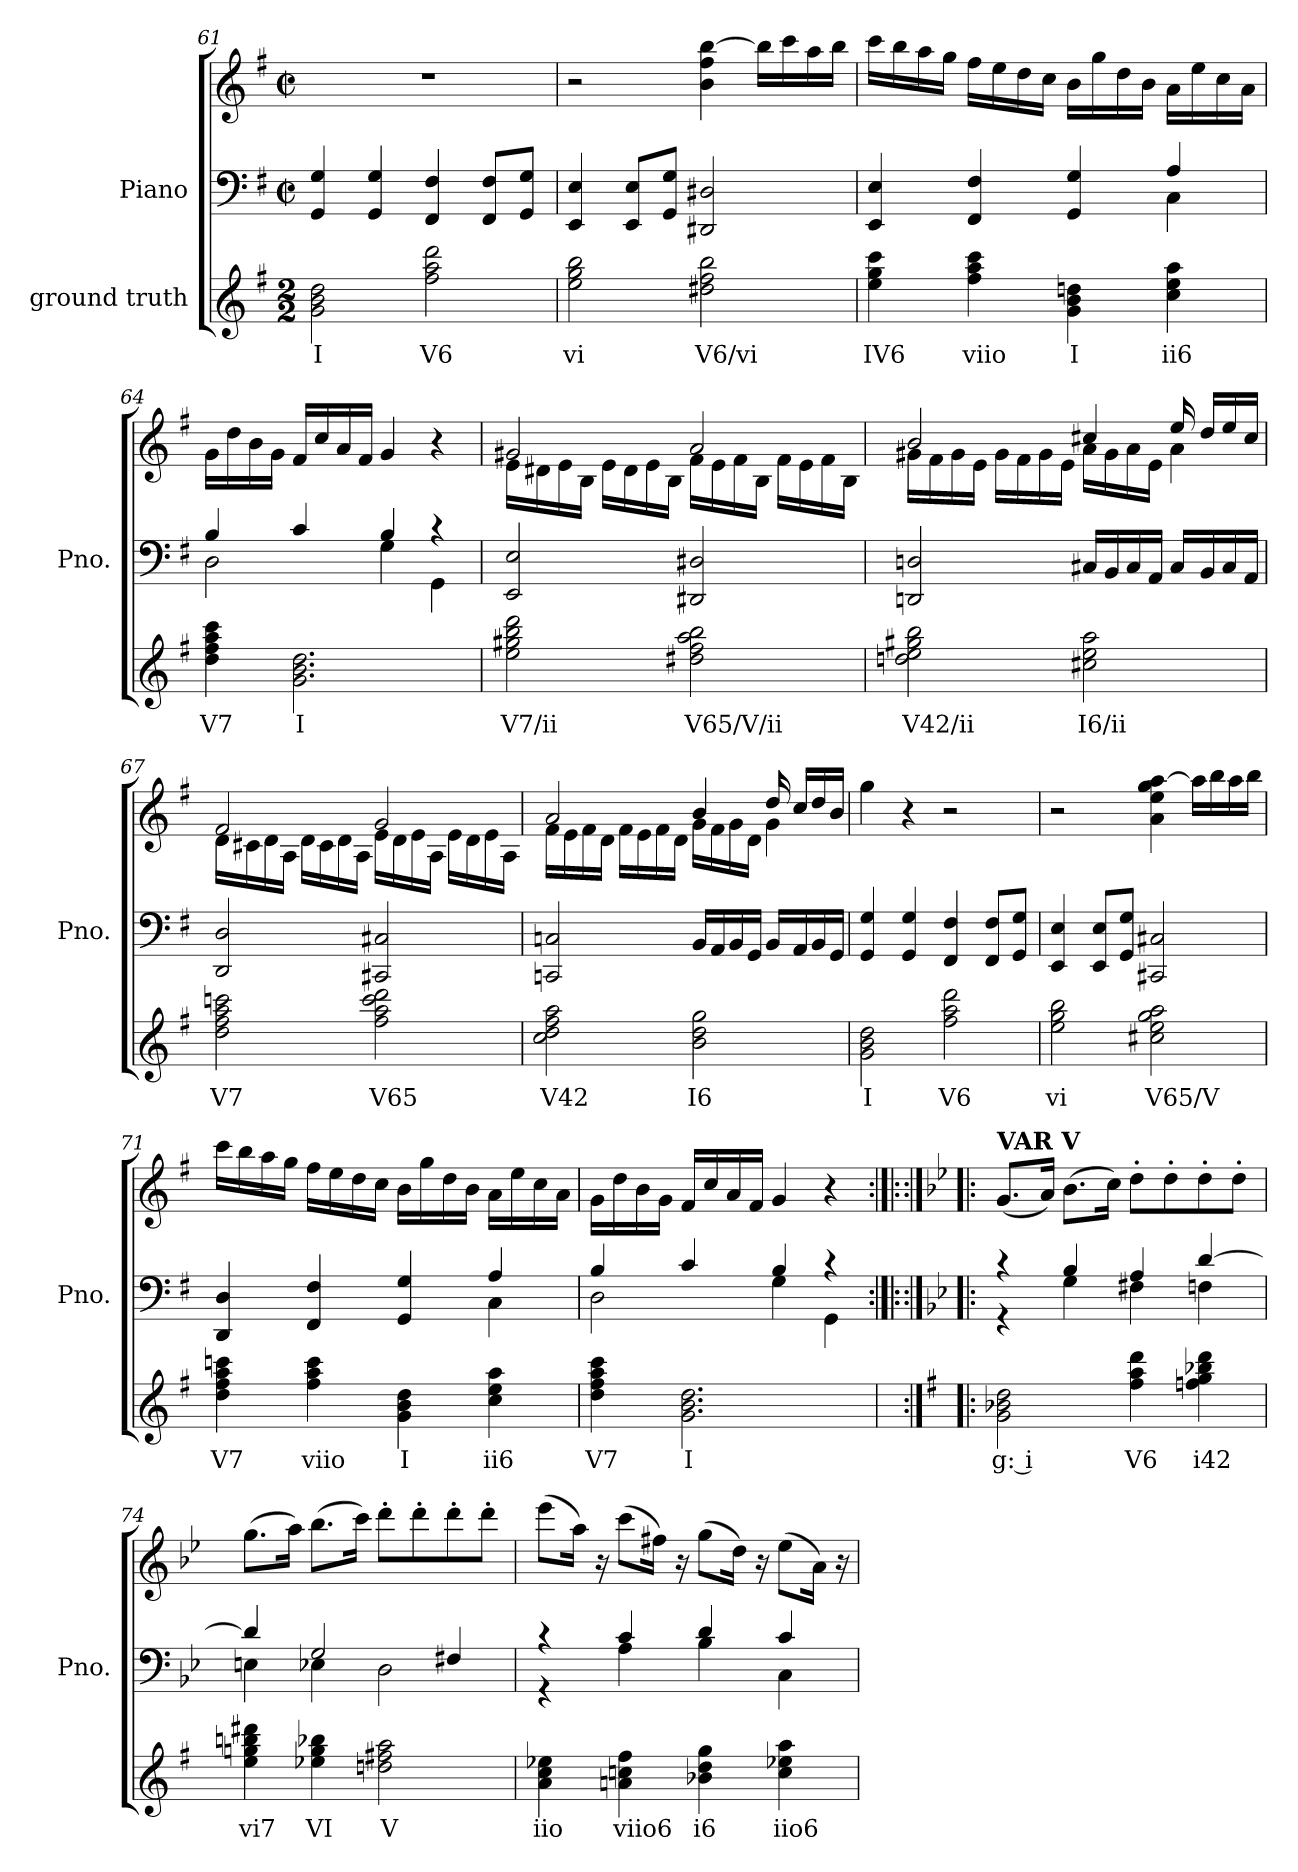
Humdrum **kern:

**kern	**text	**kern	**kern
*part2	*part2	*part1	*part1
*staff3	*staff3	*staff2	*staff1
*I"ground truth	*	*I"Piano	*
*	*	*I'Pno.	*
*	*	*clefF4	*clefG2
*k[f#]	*	*k[f#]	*k[f#]
*G:	*	*G:	*G:
*M2/2	*	*M2/2	*M2/2
*	*	*met(c|)	*met(c|)
=61	=61	=61	=61
2g 2b 2dd	I	4GG/ 4G/	1r
.	.	4GG/ 4G/	.
2ff# 2aa 2ddd	V6	4FF#/ 4F#/	.
.	.	8FF#/ 8F#/L	.
.	.	8GG/ 8G/J	.
!!LO:LB:g=z
=62	=62	=62	=62
2ee 2gg 2bb	vi	4EE/ 4E/	2r
.	.	8EE/ 8E/L	.
.	.	8GG/ 8G/J	.
2dd#X 2ff# 2bb	V6/vi	2DD#X/ 2D#X/	4b\ 4ff#\ [4bb\
.	.	.	16bb\LL]
.	.	.	16ccc\
.	.	.	16aa\
.	.	.	16bb\JJ
=63	=63	=63	=63
*	*	*^	*
4ee 4gg 4ccc	IV6	4EE/ 4E/	2.ryy	16ccc\LL
.	.	.	.	16bb\
.	.	.	.	16aa\
.	.	.	.	16gg\JJ
4ff# 4aa 4ccc	viio	4FF#/ 4F#/	.	16ff#\LL
.	.	.	.	16ee\
.	.	.	.	16dd\
.	.	.	.	16cc\JJ
4g 4b 4ddn	I	4GG/ 4G/	.	16b\LL
.	.	.	.	16gg\
.	.	.	.	16dd\
.	.	.	.	16b\JJ
4cc 4ee 4aa	ii6	4A/	4C\	16a\LL
.	.	.	.	16ee\
.	.	.	.	16cc\
.	.	.	.	16a\JJ
=64	=64	=64	=64	=64
4dd 4ff# 4aa 4ccc	V7	4B/	2D\	16g\LL
.	.	.	.	16dd\
.	.	.	.	16b\
.	.	.	.	16g\JJ
2.g 2.b 2.dd	I	4c/	.	16f#/LL
.	.	.	.	16cc/
.	.	.	.	16a/
.	.	.	.	16f#/JJ
.	.	4B/	4G\	4g/
.	.	4r	4GG\	4r
*	*	*v	*v	*
!!LO:LB:g=z
=65	=65	=65	=65
*	*	*	*^
2ee 2gg#X 2bb 2ddd	V7/ii	2EE/ 2E/	2g#X/	16e\LL
.	.	.	.	16d#X\
.	.	.	.	16e\
.	.	.	.	16B\JJ
.	.	.	.	16e\LL
.	.	.	.	16d#\
.	.	.	.	16e\
.	.	.	.	16B\JJ
2dd#X 2ff# 2aa 2bb	V65/V/ii	2DD#X/ 2D#X/	2a/	16f#\LL
.	.	.	.	16e\
.	.	.	.	16f#\
.	.	.	.	16B\JJ
.	.	.	.	16f#\LL
.	.	.	.	16e\
.	.	.	.	16f#\
.	.	.	.	16B\JJ
=66	=66	=66	=66	=66
2ddn 2ee 2gg#X 2bb	V42/ii	2DDn/ 2Dn/	2b/	16g#X\LL
.	.	.	.	16f#\
.	.	.	.	16g#\
.	.	.	.	16e\JJ
.	.	.	.	16g#\LL
.	.	.	.	16f#\
.	.	.	.	16g#\
.	.	.	.	16e\JJ
2cc#X 2ee 2aa	I6/ii	16C#X/LL	4cc#X/	16a\LL
.	.	16BB/	.	16g#\
.	.	16C#/	.	16a\
.	.	16AA/JJ	.	16e\JJ
.	.	16C#/LL	16ee/	4a\
.	.	16BB/	16dd/LL	.
.	.	16C#/	16ee/	.
.	.	16AA/JJ	16cc#/JJ	.
!!LO:LB:g=z	!!
=67	=67	=67	=67	=67
2dd 2ff# 2aa 2cccn	V7	2DD/ 2D/	2f#/	16d\LL
.	.	.	.	16c#X\
.	.	.	.	16d\
.	.	.	.	16A\JJ
.	.	.	.	16d\LL
.	.	.	.	16c#\
.	.	.	.	16d\
.	.	.	.	16A\JJ
2ff# 2aa 2ccc 2ddd	V65	2CC#X/ 2C#X/	2g/	16e\LL
.	.	.	.	16d\
.	.	.	.	16e\
.	.	.	.	16A\JJ
.	.	.	.	16e\LL
.	.	.	.	16d\
.	.	.	.	16e\
.	.	.	.	16A\JJ
=68	=68	=68	=68	=68
2cc 2dd 2ff# 2aa	V42	2CCn/ 2Cn/	2a/	16f#\LL
.	.	.	.	16e\
.	.	.	.	16f#\
.	.	.	.	16d\JJ
.	.	.	.	16f#\LL
.	.	.	.	16e\
.	.	.	.	16f#\
.	.	.	.	16d\JJ
2b 2dd 2gg	I6	16BB/LL	4b/	16g\LL
.	.	16AA/	.	16f#\
.	.	16BB/	.	16g\
.	.	16GG/JJ	.	16d\JJ
.	.	16BB/LL	16dd/	4g\
.	.	16AA/	16cc/LL	.
.	.	16BB/	16dd/	.
.	.	16GG/JJ	16b/JJ	.
*	*	*	*v	*v
=69	=69	=69	=69
2g 2b 2dd	I	4GG/ 4G/	4gg\
.	.	4GG/ 4G/	4r
2ff# 2aa 2ddd	V6	4FF#/ 4F#/	2r
.	.	8FF#/ 8F#/L	.
.	.	8GG/ 8G/J	.
!!LO:PB:g=z
=70	=70	=70	=70
2ee 2gg 2bb	vi	4EE/ 4E/	2r
.	.	8EE/ 8E/L	.
.	.	8GG/ 8G/J	.
2cc#X 2ee 2gg 2aa	V65/V	2CC#X/ 2C#X/	4a\ 4ee\ 4gg\ [4aa\
.	.	.	16aa\LL]
.	.	.	16bb\
.	.	.	16aa\
.	.	.	16bb\JJ
=71	=71	=71	=71
*	*	*^	*
4dd 4ff# 4aa 4cccn	V7	4DD/ 4D/	2.ryy	16ccc\LL
.	.	.	.	16bb\
.	.	.	.	16aa\
.	.	.	.	16gg\JJ
4ff# 4aa 4ccc	viio	4FF#/ 4F#/	.	16ff#\LL
.	.	.	.	16ee\
.	.	.	.	16dd\
.	.	.	.	16cc\JJ
4g 4b 4dd	I	4GG/ 4G/	.	16b\LL
.	.	.	.	16gg\
.	.	.	.	16dd\
.	.	.	.	16b\JJ
4cc 4ee 4aa	ii6	4A/	4C\	16a\LL
.	.	.	.	16ee\
.	.	.	.	16cc\
.	.	.	.	16a\JJ
=72	=72	=72	=72	=72
4dd 4ff# 4aa 4ccc	V7	4B/	2D\	16g\LL
.	.	.	.	16dd\
.	.	.	.	16b\
.	.	.	.	16g\JJ
2.g 2.b 2.dd	I	4c/	.	16f#/LL
.	.	.	.	16cc/
.	.	.	.	16a/
.	.	.	.	16f#/JJ
.	.	4B/	4G\	4g/
.	.	4r	4GG\	4r
!!LO:LB:g=z
=73	=73:|!|:	=73:|!|:	=73:|!|:	=73:|!|:
*	*	*k[b-e-]	*	*k[b-e-]
*	*	*g:	*	*g:
!	!	!	!	!LO:TX:a:B:t=VAR V
2g 2b-X 2dd	g: i	4r	4r	(<8.g/L
.	.	.	.	16a/Jk)
.	.	4B-/	4G\	(>8.b-\L
.	.	.	.	16cc\Jk)
4ff# 4aa 4ddd	V6	4A/	4F#X\	8dd'\L
.	.	.	.	8dd'\
4ffn 4gg 4bb-X 4ddd	i42	[4d/	4Fn\	8dd'\
.	.	.	.	8dd'\J
=74	=74	=74	=74	=74
4ee 4ggn 4bbn 4ddd#X	vi7	4d/]	4En\	(>8.gg\L
.	.	.	.	16aa\Jk)
4ee-X 4gg 4bb-X	VI	2G/	4E-X\	(>8.bb-\L
.	.	.	.	16ccc\Jk)
2ddn 2ff#X 2aa	V	.	2D\	8ddd'\L
.	.	.	.	8ddd'\
.	.	4F#X/	.	8ddd'\
.	.	.	.	8ddd'\J
=75	=75	=75	=75	=75
4a 4cc 4ee-X	iio	4r	4r	(>8eee-\L
.	.	.	.	16aa\Jk)
.	.	.	.	16r
4an 4ccn 4ff#	viio6	4c/	4A\	(>8ccc\L
.	.	.	.	16ff#X\Jk)
.	.	.	.	16r
4b-X 4dd 4gg	i6	4d/	4B-\	(>8gg\L
.	.	.	.	16dd\Jk)
.	.	.	.	16r
4cc 4ee-X 4aa	iio6	4c/	4C\	(>8ee-\L
.	.	.	.	16a\Jk)
.	.	.	.	16r
*	*	*v	*v	*
=	=	=	=
*-	*-	*-	*-
